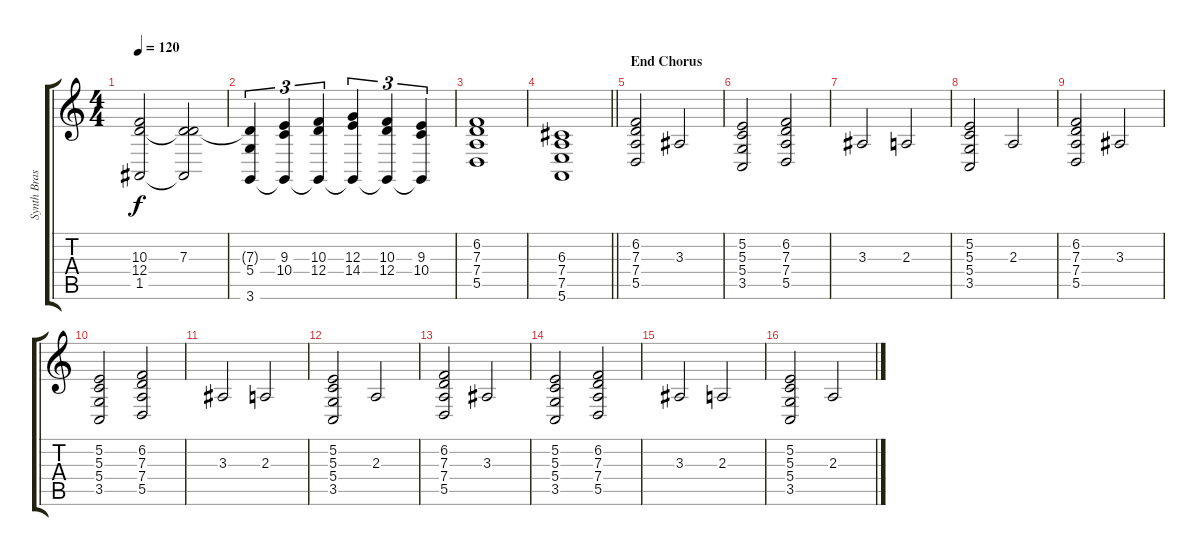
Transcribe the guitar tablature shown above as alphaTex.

\track ("Synth Brass" "Synth Bras") {instrument synthbrass1}
\staff {score tabs}
\tuning (E4 B3 G3 D3 A2 E2) {hide}
\ts (4 4)
\tempo 120
\clef g2
\ks c
(10.3 12.4 1.5{t}).2{dy f} (7.3 12.4{t} 1.5{t}).2 |
(7.3{t} 5.4 3.6).4{tu (3 2)} (9.3 10.4 3.6{t}).4{tu (3 2)} (10.3 12.4 3.6{t}).4{tu (3 2)} (12.3 14.4 3.6{t}).4{tu (3 2)} (10.3 12.4 3.6{t}).4{tu (3 2)} (9.3 10.4 3.6{t}).4{tu (3 2)} |
(6.2 7.3 7.4 5.5).1 |
\barLineRight lightlight
(6.3 7.4 7.5 5.6).1 |
\section ("" "End Chorus")
(6.2 7.3 7.4 5.5).2 3.3.2 |
(5.2 5.3 5.4 3.5).2 (6.2 7.3 7.4 5.5).2 |
3.3.2 2.3.2 |
(5.2 5.3 5.4 3.5).2 2.3.2 |
(6.2 7.3 7.4 5.5).2 3.3.2 |
(5.2 5.3 5.4 3.5).2 (6.2 7.3 7.4 5.5).2 |
3.3.2 2.3.2 |
(5.2 5.3 5.4 3.5).2 2.3.2 |
(6.2 7.3 7.4 5.5).2 3.3.2 |
(5.2 5.3 5.4 3.5).2 (6.2 7.3 7.4 5.5).2 |
3.3.2 2.3.2 |
(5.2 5.3 5.4 3.5).2 2.3.2
